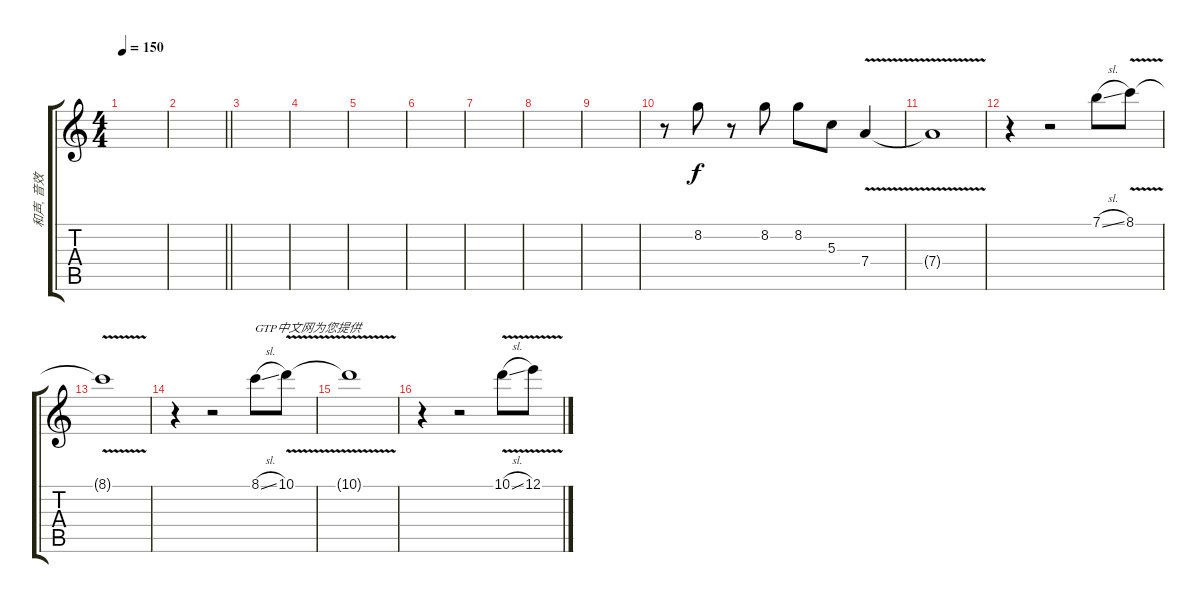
\track ("和声, 音效" "和声, 音效") {instrument overdrivenguitar}
\staff {score tabs}
\tuning (E4 B3 G3 D3 A2 E2) {hide}
\ts (4 4)
\tempo 150
\clef g2
\ks c
|
\barLineRight lightlight
|
|
|
|
|
|
|
|
r.8{volume 10 instrument acousticguitarnylon} 8.2.8 r.8 8.2.8 8.2.8 5.3.8 7.4{v}.4 |
7.4{t}.1 |
r.4 r.2 7.1{sl}.8 8.1{v}.8 |
8.1{t}.1 |
r.4 r.2 8.1{sl}.8{txt "GTP中文网为您提供"} 10.1{v}.8 |
10.1{t}.1 |
r.4 r.2 10.1{v sl}.8 12.1{v}.8
